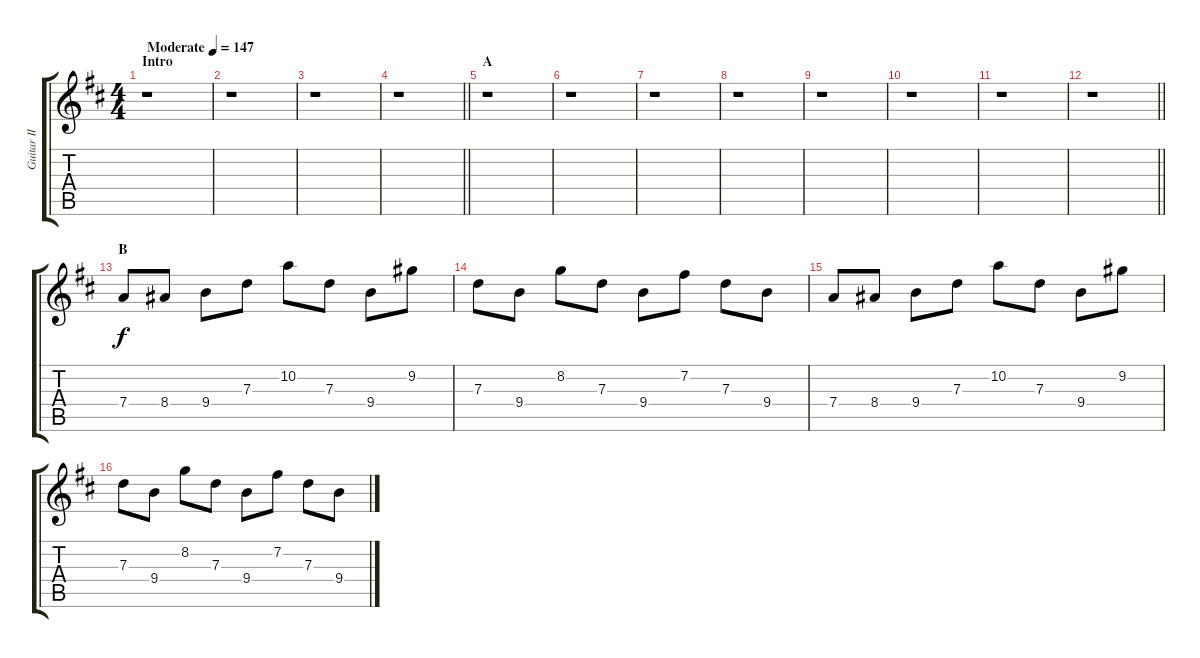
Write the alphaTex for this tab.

\track ("Guitar II" "Guitar II") {instrument overdrivenguitar}
\staff {score tabs}
\tuning (E4 B3 G3 D3 A2 E2) {hide}
\ts (4 4)
\section ("" "Intro")
\tempo (147 "Moderate")
\clef g2
\ks d
r.1{dy f instrument overdrivenguitar} |
r.1 |
r.1 |
\barLineRight lightlight
r.1 |
\section ("" "A")
r.1 |
r.1 |
r.1 |
r.1 |
r.1 |
r.1 |
r.1 |
\barLineRight lightlight
r.1 |
\section ("" "B")
7.4.8 8.4.8 9.4.8 7.3.8 10.2.8 7.3.8 9.4.8 9.2.8 |
7.3.8 9.4.8 8.2.8 7.3.8 9.4.8 7.2.8 7.3.8 9.4.8 |
7.4.8 8.4.8 9.4.8 7.3.8 10.2.8 7.3.8 9.4.8 9.2.8 |
7.3.8 9.4.8 8.2.8 7.3.8 9.4.8 7.2.8 7.3.8 9.4.8
